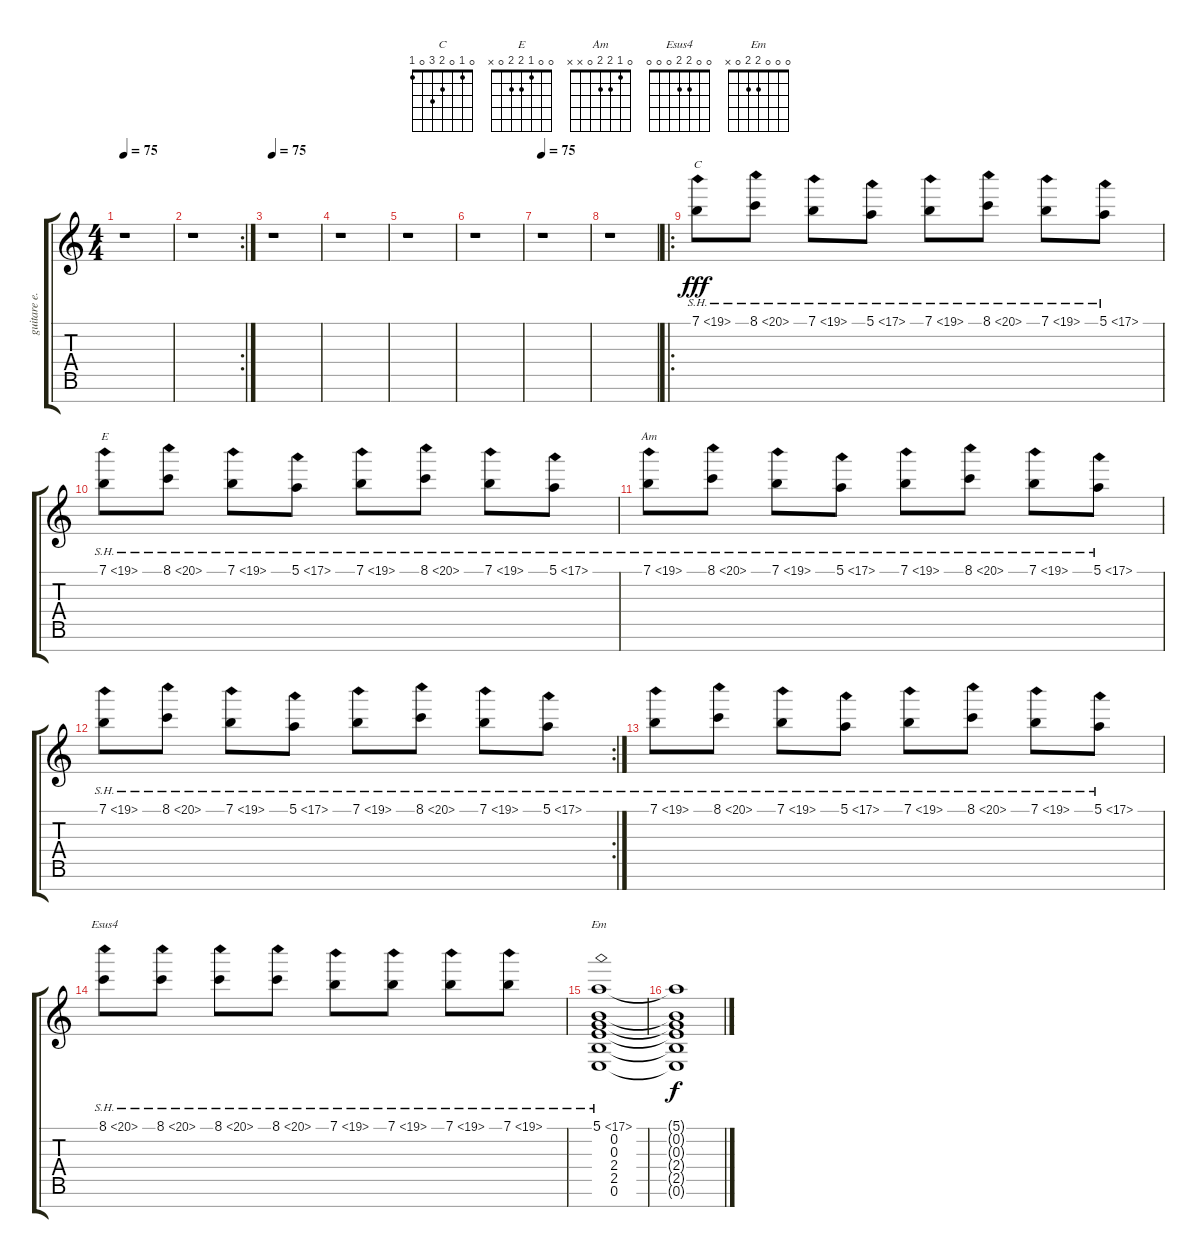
\track ("guitare e." "guitare e.") {instrument distortionguitar}
\staff {score tabs}
\tuning (E4 B3 G3 D3 A2 E2 B1) {hide}
\chord ("C" 0 1 0 2 3 0 1)
\chord ("E" 0 0 1 2 2 0 x)
\chord ("Am" 0 1 2 2 0 x x)
\chord ("Esus4" 0 0 2 2 0 0 0)
\chord ("Em" 0 0 0 2 2 0 x)
\ts (4 4)
\tempo 75
\clef g2
\ks c
r.1{dy fff} |
\rc 2
r.1 |
\tempo 75
r.1 |
r.1 |
r.1 |
r.1 |
\tempo 75
r.1 |
r.1 |
\ro
7.1{sh 12}.8{ch "C"} 8.1{sh 12}.8 7.1{sh 12}.8 5.1{sh 12}.8 7.1{sh 12}.8 8.1{sh 12}.8 7.1{sh 12}.8 5.1{sh 12}.8 |
7.1{sh 12}.8{ch "E"} 8.1{sh 12}.8 7.1{sh 12}.8 5.1{sh 12}.8 7.1{sh 12}.8 8.1{sh 12}.8 7.1{sh 12}.8 5.1{sh 12}.8 |
7.1{sh 12}.8{ch "Am"} 8.1{sh 12}.8 7.1{sh 12}.8 5.1{sh 12}.8 7.1{sh 12}.8 8.1{sh 12}.8 7.1{sh 12}.8 5.1{sh 12}.8 |
\rc 2
7.1{sh 12}.8 8.1{sh 12}.8 7.1{sh 12}.8 5.1{sh 12}.8 7.1{sh 12}.8 8.1{sh 12}.8 7.1{sh 12}.8 5.1{sh 12}.8 |
7.1{sh 12}.8 8.1{sh 12}.8 7.1{sh 12}.8 5.1{sh 12}.8 7.1{sh 12}.8 8.1{sh 12}.8 7.1{sh 12}.8 5.1{sh 12}.8 |
8.1{sh 12}.8{ch "Esus4"} 8.1{sh 12}.8 8.1{sh 12}.8 8.1{sh 12}.8 7.1{sh 12}.8 7.1{sh 12}.8 7.1{sh 12}.8 7.1{sh 12}.8 |
(5.1{sh 12} 0.2 0.3 2.4 2.5 0.6).1{ch "Em"} |
(5.1{t} 0.2{t} 0.3{t} 2.4{t} 2.5{t} 0.6{t}).1{dy f}
